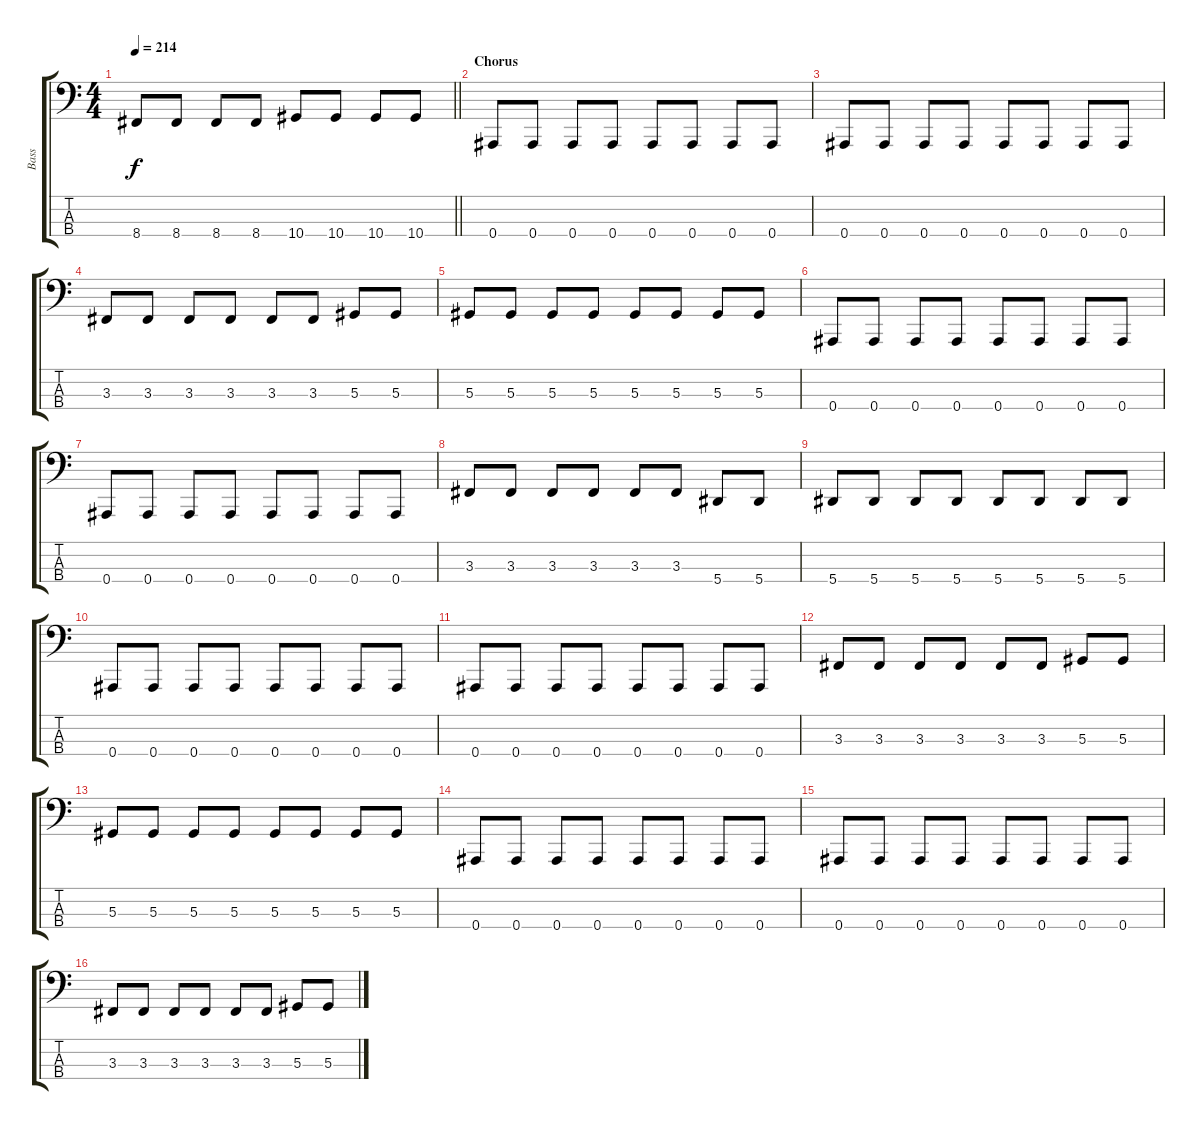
\track ("Bass" "Bass") {instrument electricbassfinger}
\staff {score tabs}
\tuning (Db2 Ab1 Eb1 Bb0) {hide}
\ts (4 4)
\tempo 214
\clef f4
\barLineRight lightlight
\ks c
8.4.8{dy f} 8.4.8 8.4.8 8.4.8 10.4.8 10.4.8 10.4.8 10.4.8 |
\section ("" "Chorus")
0.4.8 0.4.8 0.4.8 0.4.8 0.4.8 0.4.8 0.4.8 0.4.8 |
0.4.8 0.4.8 0.4.8 0.4.8 0.4.8 0.4.8 0.4.8 0.4.8 |
3.3.8 3.3.8 3.3.8 3.3.8 3.3.8 3.3.8 5.3.8 5.3.8 |
5.3.8 5.3.8 5.3.8 5.3.8 5.3.8 5.3.8 5.3.8 5.3.8 |
0.4.8 0.4.8 0.4.8 0.4.8 0.4.8 0.4.8 0.4.8 0.4.8 |
0.4.8 0.4.8 0.4.8 0.4.8 0.4.8 0.4.8 0.4.8 0.4.8 |
3.3.8 3.3.8 3.3.8 3.3.8 3.3.8 3.3.8 5.4.8 5.4.8 |
5.4.8 5.4.8 5.4.8 5.4.8 5.4.8 5.4.8 5.4.8 5.4.8 |
0.4.8 0.4.8 0.4.8 0.4.8 0.4.8 0.4.8 0.4.8 0.4.8 |
0.4.8 0.4.8 0.4.8 0.4.8 0.4.8 0.4.8 0.4.8 0.4.8 |
3.3.8 3.3.8 3.3.8 3.3.8 3.3.8 3.3.8 5.3.8 5.3.8 |
5.3.8 5.3.8 5.3.8 5.3.8 5.3.8 5.3.8 5.3.8 5.3.8 |
0.4.8 0.4.8 0.4.8 0.4.8 0.4.8 0.4.8 0.4.8 0.4.8 |
0.4.8 0.4.8 0.4.8 0.4.8 0.4.8 0.4.8 0.4.8 0.4.8 |
3.3.8 3.3.8 3.3.8 3.3.8 3.3.8 3.3.8 5.3.8 5.3.8
